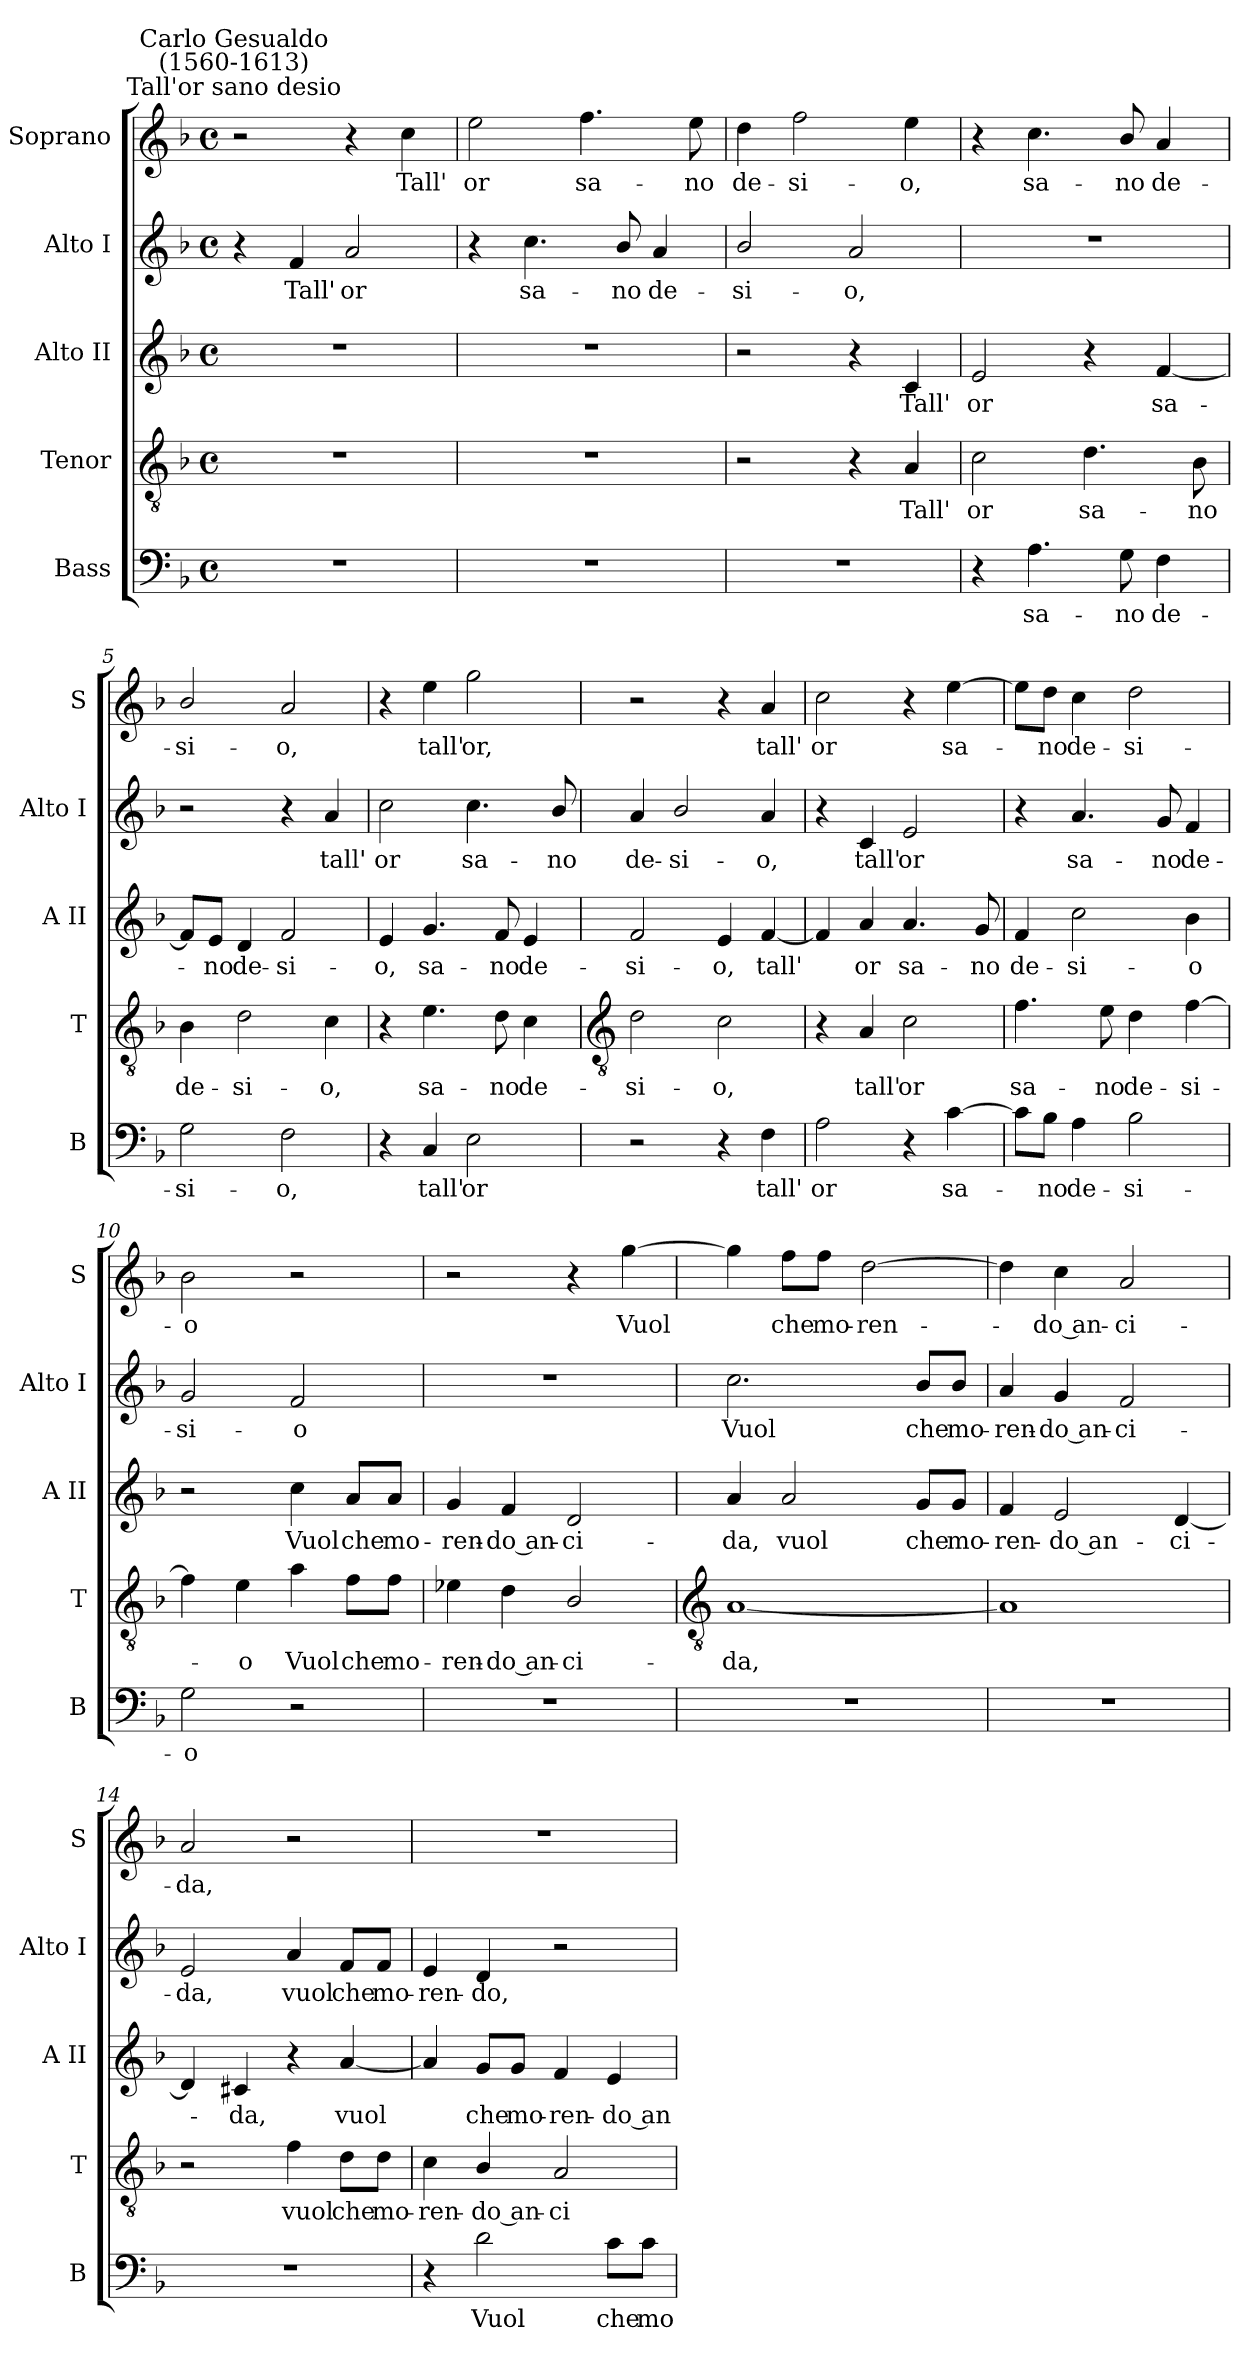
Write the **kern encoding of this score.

**kern	**text	**kern	**text	**kern	**text	**kern	**text	**kern	**text
*part5	*part5	*part4	*part4	*part3	*part3	*part2	*part2	*part1	*part1
*staff5	*staff5	*staff4	*staff4	*staff3	*staff3	*staff2	*staff2	*staff1	*staff1
*I"Bass	*	*I"Tenor	*	*I"Alto II	*	*I"Alto I	*	*I"Soprano	*
*I'B	*	*I'T	*	*I'A II	*	*I'Alto I	*	*I'S	*
*clefF4	*	*clefGv2	*	*clefG2	*	*clefG2	*	*clefG2	*
*k[b-]	*	*k[b-]	*	*k[b-]	*	*k[b-]	*	*k[b-]	*
*F:	*	*F:	*	*F:	*	*F:	*	*F:	*
*M4/4	*	*M4/4	*	*M4/4	*	*M4/4	*	*M4/4	*
*met(c)	*	*met(c)	*	*met(c)	*	*met(c)	*	*met(c)	*
=1	=1	=1	=1	=1	=1	=1	=1	=1	=1
!	!	!	!	!	!	!	!	!LO:TX:a:cj:t=Tall'or sano desio	!
!	!	!	!	!	!	!	!	!LO:TX:a:cj:t=Carlo Gesualdo\n(1560-1613)	!
1r	.	1r	.	1r	.	4r	.	2r	.
!	!	!	!	!	!	!	!LO:LY:b	!	!
.	.	.	.	.	.	4f	Tall'	.	.
!	!	!	!	!	!	!	!LO:LY:b	!	!
.	.	.	.	.	.	2a	or	4r	.
!	!	!	!	!	!	!	!	!	!LO:LY:b
.	.	.	.	.	.	.	.	4cc	Tall'
=2	=2	=2	=2	=2	=2	=2	=2	=2	=2
!	!	!	!	!	!	!	!	!	!LO:LY:b
1r	.	1r	.	1r	.	4r	.	2ee	or
!	!	!	!	!	!	!	!LO:LY:b	!	!
.	.	.	.	.	.	4.cc	sa-	.	.
!	!	!	!	!	!	!	!	!	!LO:LY:b
.	.	.	.	.	.	.	.	4.ff	sa-
!	!	!	!	!	!	!	!LO:LY:b	!	!
.	.	.	.	.	.	8b-/	-no	.	.
!	!	!	!	!	!	!	!LO:LY:b	!	!
.	.	.	.	.	.	4a	de-	.	.
!	!	!	!	!	!	!	!	!	!LO:LY:b
.	.	.	.	.	.	.	.	8ee	-no
=3	=3	=3	=3	=3	=3	=3	=3	=3	=3
!	!	!	!	!	!	!	!LO:LY:b	!	!LO:LY:b
1r	.	2r	.	2r	.	2b-/	-si-	4dd	de-
!	!	!	!	!	!	!	!	!	!LO:LY:b
.	.	.	.	.	.	.	.	2ff	-si-
!	!	!	!	!	!	!	!LO:LY:b	!	!
.	.	4r	.	4r	.	2a	-o,	.	.
!	!	!	!LO:LY:b	!	!LO:LY:b	!	!	!	!LO:LY:b
.	.	4A	Tall'	4c	Tall'	.	.	4ee	-o,
=4	=4	=4	=4	=4	=4	=4	=4	=4	=4
!	!	!	!LO:LY:b	!	!LO:LY:b	!	!	!	!
4r	.	2c	or	2e	or	1r	.	4r	.
!	!LO:LY:b	!	!	!	!	!	!	!	!LO:LY:b
4.A	sa-	.	.	.	.	.	.	4.cc	sa-
!	!	!	!LO:LY:b	!	!	!	!	!	!
.	.	4.d	sa-	4r	.	.	.	.	.
!	!LO:LY:b	!	!	!	!	!	!	!	!LO:LY:b
8G	-no	.	.	.	.	.	.	8b-/	-no
!	!LO:LY:b	!	!	!	!LO:LY:b	!	!	!	!LO:LY:b
4F	de-	.	.	[4f	sa-	.	.	4a	de-
!	!	!	!LO:LY:b	!	!	!	!	!	!
.	.	8B-	-no	.	.	.	.	.	.
=5	=5	=5	=5	=5	=5	=5	=5	=5	=5
!	!LO:LY:b	!	!LO:LY:b	!	!	!	!	!	!LO:LY:b
2G	-si-	4B-	de-	8f/L]	.	2r	.	2b-/	-si-
!	!	!	!	!	!LO:LY:b	!	!	!	!
.	.	.	.	8e/J	no	.	.	.	.
!	!	!	!LO:LY:b	!	!LO:LY:b	!	!	!	!
.	.	2d	-si-	4d	de-	.	.	.	.
!	!LO:LY:b	!	!	!	!LO:LY:b	!	!	!	!LO:LY:b
2F	-o,	.	.	2f	-si-	4r	.	2a	-o,
!	!	!	!LO:LY:b	!	!	!	!LO:LY:b	!	!
.	.	4c	-o,	.	.	4a	tall'	.	.
=6	=6	=6	=6	=6	=6	=6	=6	=6	=6
!	!	!	!	!	!LO:LY:b	!	!LO:LY:b	!	!
4r	.	4r	.	4e	-o,	2cc	or	4r	.
!	!LO:LY:b	!	!LO:LY:b	!	!LO:LY:b	!	!	!	!LO:LY:b
4C	tall'	4.e	sa-	4.g	sa-	.	.	4ee	tall'
!	!LO:LY:b	!	!	!	!	!	!LO:LY:b	!	!LO:LY:b
2E	or	.	.	.	.	4.cc	sa-	2gg	or,
!	!	!	!LO:LY:b	!	!LO:LY:b	!	!	!	!
.	.	8d	-no	8f	-no	.	.	.	.
!	!	!	!LO:LY:b	!	!LO:LY:b	!	!	!	!
.	.	4c	de-	4e	de-	.	.	.	.
!	!	!	!	!	!	!	!LO:LY:b	!	!
.	.	.	.	.	.	8b-/	-no	.	.
!!LO:LB:g=z
=7	=7	=7	=7	=7	=7	=7	=7	=7	=7
*	*	*clefGv2	*	*	*	*	*	*	*
!	!	!	!LO:LY:b	!	!LO:LY:b	!	!LO:LY:b	!	!
2r	.	2d	-si-	2f	-si-	4a	de-	2r	.
!	!	!	!	!	!	!	!LO:LY:b	!	!
.	.	.	.	.	.	2b-/	-si-	.	.
!	!	!	!LO:LY:b	!	!LO:LY:b	!	!	!	!
4r	.	2c	-o,	4e	-o,	.	.	4r	.
!	!LO:LY:b	!	!	!	!LO:LY:b	!	!LO:LY:b	!	!LO:LY:b
4F	tall'	.	.	[4f	tall'	4a	-o,	4a	tall'
=8	=8	=8	=8	=8	=8	=8	=8	=8	=8
!	!LO:LY:b	!	!	!	!	!	!	!	!LO:LY:b
2A	or	4r	.	4f]	.	4r	.	2cc	or
!	!	!	!LO:LY:b	!	!LO:LY:b	!	!LO:LY:b	!	!
.	.	4A	tall'	4a	or	4c	tall'	.	.
!	!	!	!LO:LY:b	!	!LO:LY:b	!	!LO:LY:b	!	!
4r	.	2c	or	4.a	sa-	2e	or	4r	.
!	!LO:LY:b	!	!	!	!	!	!	!	!LO:LY:b
[4c	sa-	.	.	.	.	.	.	[4ee	sa-
!	!	!	!	!	!LO:LY:b	!	!	!	!
.	.	.	.	8g	-no	.	.	.	.
=9	=9	=9	=9	=9	=9	=9	=9	=9	=9
!	!	!	!LO:LY:b	!	!LO:LY:b	!	!	!	!
8c\L]	.	4.f	sa-	4f	de-	4r	.	8ee\L]	.
!	!LO:LY:b	!	!	!	!	!	!	!	!LO:LY:b
8B-\J	no	.	.	.	.	.	.	8dd\J	no
!	!LO:LY:b	!	!	!	!LO:LY:b	!	!LO:LY:b	!	!LO:LY:b
4A	de-	.	.	2cc	-si-	4.a	sa-	4cc	de-
!	!	!	!LO:LY:b	!	!	!	!	!	!
.	.	8e	-no	.	.	.	.	.	.
!	!LO:LY:b	!	!LO:LY:b	!	!	!	!	!	!LO:LY:b
2B-	-si-	4d	de-	.	.	.	.	2dd	-si-
!	!	!	!	!	!	!	!LO:LY:b	!	!
.	.	.	.	.	.	8g	-no	.	.
!	!	!	!LO:LY:b	!	!LO:LY:b	!	!LO:LY:b	!	!
.	.	[4f	-si-	4b-	-o	4f	de-	.	.
=10	=10	=10	=10	=10	=10	=10	=10	=10	=10
!	!LO:LY:b	!	!	!	!	!	!LO:LY:b	!	!LO:LY:b
2G	-o	4f]	.	2r	.	2g	-si-	2b-	-o
!	!	!	!LO:LY:b	!	!	!	!	!	!
.	.	4e	o	.	.	.	.	.	.
!	!	!	!LO:LY:b	!	!LO:LY:b	!	!LO:LY:b	!	!
2r	.	4a	Vuol	4cc	Vuol	2f	-o	2r	.
!	!	!	!LO:LY:b	!	!LO:LY:b	!	!	!	!
.	.	8f\L	che	8a/L	che	.	.	.	.
!	!	!	!LO:LY:b	!	!LO:LY:b	!	!	!	!
.	.	8f\J	mo-	8a/J	mo-	.	.	.	.
=11	=11	=11	=11	=11	=11	=11	=11	=11	=11
!	!	!	!LO:LY:b	!	!LO:LY:b	!	!	!	!
1r	.	4e-X	-ren-	4g	-ren-	1r	.	2r	.
!	!	!	!LO:LY:b	!	!LO:LY:b	!	!	!	!
.	.	4d	-do an-	4f	-do an-	.	.	.	.
!	!	!	!LO:LY:b	!	!LO:LY:b	!	!	!	!
.	.	2B-/	-ci-	2d	-ci-	.	.	4r	.
!	!	!	!	!	!	!	!	!	!LO:LY:b
.	.	.	.	.	.	.	.	[4gg	Vuol
!!LO:LB:g=z
=12	=12	=12	=12	=12	=12	=12	=12	=12	=12
*	*	*clefGv2	*	*	*	*	*	*	*
!	!	!	!LO:LY:b	!	!LO:LY:b	!	!LO:LY:b	!	!
1r	.	[1A	-da,	4a	-da,	2.cc	Vuol	4gg]	.
!	!	!	!	!	!LO:LY:b	!	!	!	!LO:LY:b
.	.	.	.	2a	vuol	.	.	8ff\L	che
!	!	!	!	!	!	!	!	!	!LO:LY:b
.	.	.	.	.	.	.	.	8ff\J	mo-
!	!	!	!	!	!	!	!	!	!LO:LY:b
.	.	.	.	.	.	.	.	[2dd	-ren-
!	!	!	!	!	!LO:LY:b	!	!LO:LY:b	!	!
.	.	.	.	8g/L	che	8b-/L	che	.	.
!	!	!	!	!	!LO:LY:b	!	!LO:LY:b	!	!
.	.	.	.	8g/J	mo-	8b-/J	mo-	.	.
=13	=13	=13	=13	=13	=13	=13	=13	=13	=13
!	!	!	!	!	!LO:LY:b	!	!LO:LY:b	!	!
1r	.	1A]	.	4f	-ren-	4a	-ren-	4dd]	.
!	!	!	!	!	!LO:LY:b	!	!LO:LY:b	!	!LO:LY:b
.	.	.	.	2e	-do an-	4g	-do an-	4cc	do an-
!	!	!	!	!	!	!	!LO:LY:b	!	!LO:LY:b
.	.	.	.	.	.	2f	-ci-	2a	-ci-
!	!	!	!	!	!LO:LY:b	!	!	!	!
.	.	.	.	[4d	-ci-	.	.	.	.
=14	=14	=14	=14	=14	=14	=14	=14	=14	=14
!	!	!	!	!	!	!	!LO:LY:b	!	!LO:LY:b
1r	.	2r	.	4d]	.	2e	-da,	2a	-da,
!	!	!	!	!	!LO:LY:b	!	!	!	!
.	.	.	.	4c#X	da,	.	.	.	.
!	!	!	!LO:LY:b	!	!	!	!LO:LY:b	!	!
.	.	4f	vuol	4r	.	4a	vuol	2r	.
!	!	!	!LO:LY:b	!	!LO:LY:b	!	!LO:LY:b	!	!
.	.	8d\L	che	[4a	vuol	8f/L	che	.	.
!	!	!	!LO:LY:b	!	!	!	!LO:LY:b	!	!
.	.	8d\J	mo-	.	.	8f/J	mo-	.	.
=15	=15	=15	=15	=15	=15	=15	=15	=15	=15
!	!	!	!LO:LY:b	!	!	!	!LO:LY:b	!	!
4r	.	4c	-ren-	4a]	.	4e	-ren-	1r	.
!	!LO:LY:b	!	!LO:LY:b	!	!LO:LY:b	!	!LO:LY:b	!	!
2d	Vuol	4B-/	-do an-	8g/L	che	4d	-do,	.	.
!	!	!	!	!	!LO:LY:b	!	!	!	!
.	.	.	.	8g/J	mo-	.	.	.	.
!	!	!	!LO:LY:b	!	!LO:LY:b	!	!	!	!
.	.	2A	-ci-	4f	-ren-	2r	.	.	.
!	!LO:LY:b	!	!	!	!LO:LY:b	!	!	!	!
8c\L	che	.	.	4e	-do an-	.	.	.	.
!	!LO:LY:b	!	!	!	!	!	!	!	!
8c\J	mo-	.	.	.	.	.	.	.	.
=	=	=	=	=	=	=	=	=	=
*-	*-	*-	*-	*-	*-	*-	*-	*-	*-
